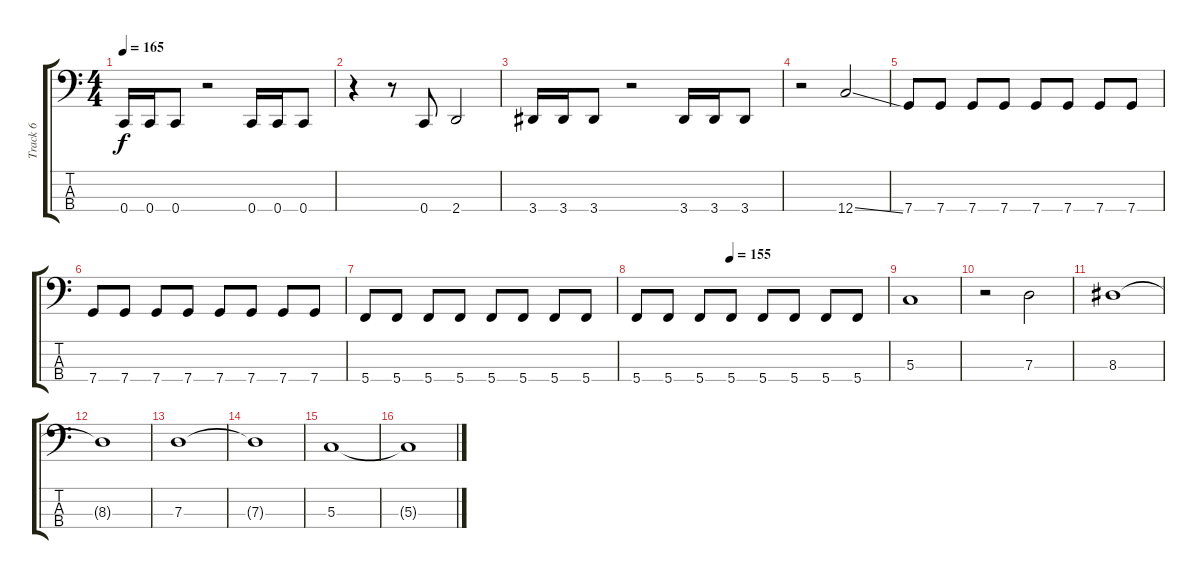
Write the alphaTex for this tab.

\track ("Track 6" "Track 6") {instrument electricbasspick}
\staff {score tabs}
\tuning (F2 C2 G1 C1) {hide}
\ts (4 4)
\tempo 165
\clef f4
\ks c
0.4.16{dy f} 0.4.16 0.4.8 r.2 0.4.16 0.4.16 0.4.8 |
r.4 r.8 0.4.8 2.4.2 |
3.4.16 3.4.16 3.4.8 r.2 3.4.16 3.4.16 3.4.8 |
r.2 12.4{ss}.2 |
7.4.8 7.4.8 7.4.8 7.4.8 7.4.8 7.4.8 7.4.8 7.4.8 |
7.4.8 7.4.8 7.4.8 7.4.8 7.4.8 7.4.8 7.4.8 7.4.8 |
5.4.8 5.4.8 5.4.8 5.4.8 5.4.8 5.4.8 5.4.8 5.4.8 |
\tempo (155 0.375)
5.4.8 5.4.8 5.4.8 5.4.8 5.4.8 5.4.8 5.4.8 5.4.8 |
5.3.1 |
r.2 7.3.2 |
8.3.1 |
8.3{t}.1 |
7.3.1 |
7.3{t}.1 |
5.3.1 |
5.3{t}.1
